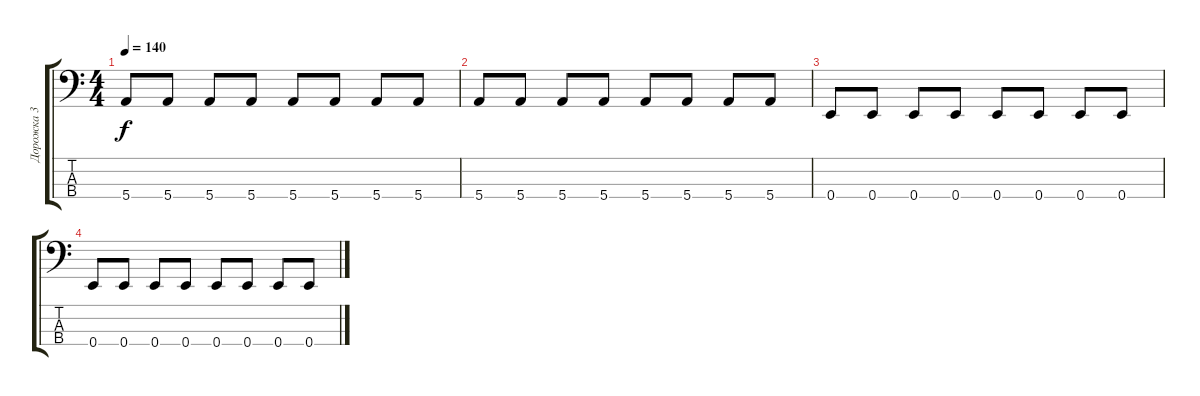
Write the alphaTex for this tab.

\track ("Дорожка 3" "Дорожка 3") {instrument electricbasspick}
\staff {score tabs}
\tuning (G2 D2 A1 E1) {hide}
\ts (4 4)
\tempo 140
\clef f4
\ks c
5.4.8{dy f} 5.4.8 5.4.8 5.4.8 5.4.8 5.4.8 5.4.8 5.4.8 |
5.4.8 5.4.8 5.4.8 5.4.8 5.4.8 5.4.8 5.4.8 5.4.8 |
0.4.8 0.4.8 0.4.8 0.4.8 0.4.8 0.4.8 0.4.8 0.4.8 |
0.4.8 0.4.8 0.4.8 0.4.8 0.4.8 0.4.8 0.4.8 0.4.8
